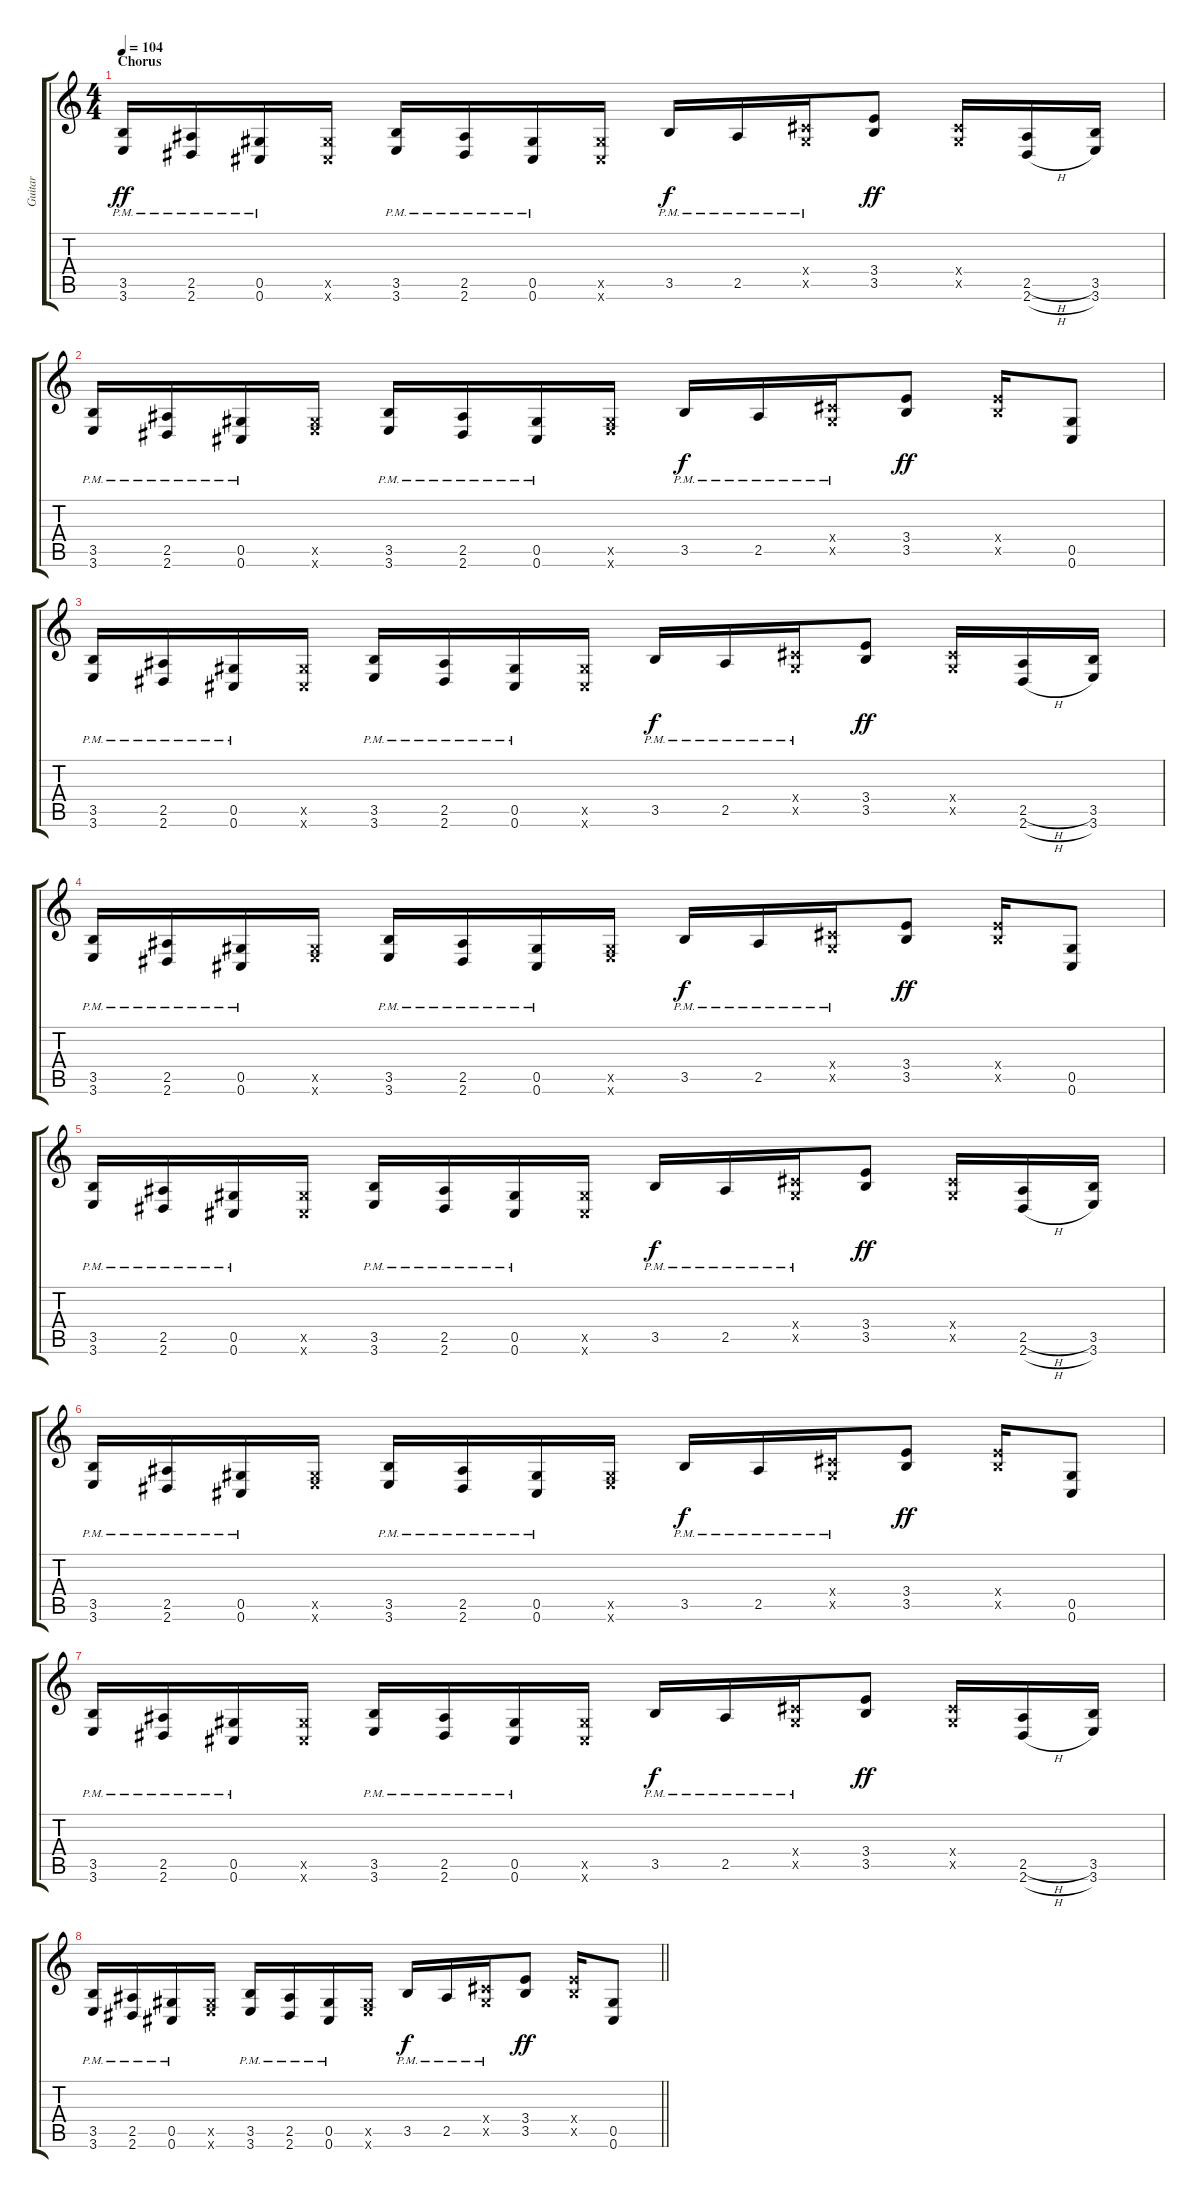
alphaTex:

\track ("Guitar" "Guitar") {instrument distortionguitar}
\staff {score tabs}
\tuning (Eb4 Bb3 Gb3 Db3 Ab2 Db2) {hide}
\ts (4 4)
\section ("" "Chorus")
\tempo 104
\clef g2
\ks c
(3.5{pm} 3.6{pm}).16{dy ff} (2.5{pm} 2.6{pm}).16 (0.5{pm} 0.6{pm}).16 (0.5{x} 0.6{x}).16 (3.5{pm} 3.6{pm}).16 (2.5{pm} 2.6{pm}).16 (0.5{pm} 0.6{pm}).16 (0.5{x} 0.6{x}).16 3.5{pm}.16{dy f} 2.5{pm}.16 (0.4{x} 0.5{pm x}).16 (3.4 3.5).8{dy ff} (0.4{x} 0.5{x}).16 (2.5{h} 2.6{h}).16 (3.5 3.6).16 |
(3.5{pm} 3.6{pm}).16 (2.5{pm} 2.6{pm}).16 (0.5{pm} 0.6{pm}).16 (0.5{x} 3.6{x}).16 (3.5{pm} 3.6{pm}).16 (2.5{pm} 2.6{pm}).16 (0.5{pm} 0.6{pm}).16 (0.5{x} 3.6{x}).16 3.5{pm}.16{dy f} 2.5{pm}.16 (0.4{x} 0.5{pm x}).16 (3.4 3.5).8{dy ff} (3.4{x} 3.5{x}).16 (0.5 0.6).8 |
(3.5{pm} 3.6{pm}).16 (2.5{pm} 2.6{pm}).16 (0.5{pm} 0.6{pm}).16 (0.5{x} 0.6{x}).16 (3.5{pm} 3.6{pm}).16 (2.5{pm} 2.6{pm}).16 (0.5{pm} 0.6{pm}).16 (0.5{x} 0.6{x}).16 3.5{pm}.16{dy f} 2.5{pm}.16 (0.4{x} 0.5{pm x}).16 (3.4 3.5).8{dy ff} (0.4{x} 0.5{x}).16 (2.5{h} 2.6{h}).16 (3.5 3.6).16 |
(3.5{pm} 3.6{pm}).16 (2.5{pm} 2.6{pm}).16 (0.5{pm} 0.6{pm}).16 (0.5{x} 3.6{x}).16 (3.5{pm} 3.6{pm}).16 (2.5{pm} 2.6{pm}).16 (0.5{pm} 0.6{pm}).16 (0.5{x} 3.6{x}).16 3.5{pm}.16{dy f} 2.5{pm}.16 (0.4{x} 0.5{pm x}).16 (3.4 3.5).8{dy ff} (3.4{x} 3.5{x}).16 (0.5 0.6).8 |
(3.5{pm} 3.6{pm}).16 (2.5{pm} 2.6{pm}).16 (0.5{pm} 0.6{pm}).16 (0.5{x} 0.6{x}).16 (3.5{pm} 3.6{pm}).16 (2.5{pm} 2.6{pm}).16 (0.5{pm} 0.6{pm}).16 (0.5{x} 0.6{x}).16 3.5{pm}.16{dy f} 2.5{pm}.16 (0.4{x} 0.5{pm x}).16 (3.4 3.5).8{dy ff} (0.4{x} 0.5{x}).16 (2.5{h} 2.6{h}).16 (3.5 3.6).16 |
(3.5{pm} 3.6{pm}).16 (2.5{pm} 2.6{pm}).16 (0.5{pm} 0.6{pm}).16 (0.5{x} 3.6{x}).16 (3.5{pm} 3.6{pm}).16 (2.5{pm} 2.6{pm}).16 (0.5{pm} 0.6{pm}).16 (0.5{x} 3.6{x}).16 3.5{pm}.16{dy f} 2.5{pm}.16 (0.4{x} 0.5{pm x}).16 (3.4 3.5).8{dy ff} (3.4{x} 3.5{x}).16 (0.5 0.6).8 |
(3.5{pm} 3.6{pm}).16 (2.5{pm} 2.6{pm}).16 (0.5{pm} 0.6{pm}).16 (0.5{x} 0.6{x}).16 (3.5{pm} 3.6{pm}).16 (2.5{pm} 2.6{pm}).16 (0.5{pm} 0.6{pm}).16 (0.5{x} 0.6{x}).16 3.5{pm}.16{dy f} 2.5{pm}.16 (0.4{x} 0.5{pm x}).16 (3.4 3.5).8{dy ff} (0.4{x} 0.5{x}).16 (2.5{h} 2.6{h}).16 (3.5 3.6).16 |
\barLineRight lightlight
(3.5{pm} 3.6{pm}).16 (2.5{pm} 2.6{pm}).16 (0.5{pm} 0.6{pm}).16 (0.5{x} 3.6{x}).16 (3.5{pm} 3.6{pm}).16 (2.5{pm} 2.6{pm}).16 (0.5{pm} 0.6{pm}).16 (0.5{x} 3.6{x}).16 3.5{pm}.16{dy f} 2.5{pm}.16 (0.4{x} 0.5{pm x}).16 (3.4 3.5).8{dy ff} (3.4{x} 3.5{x}).16 (0.5 0.6).8
